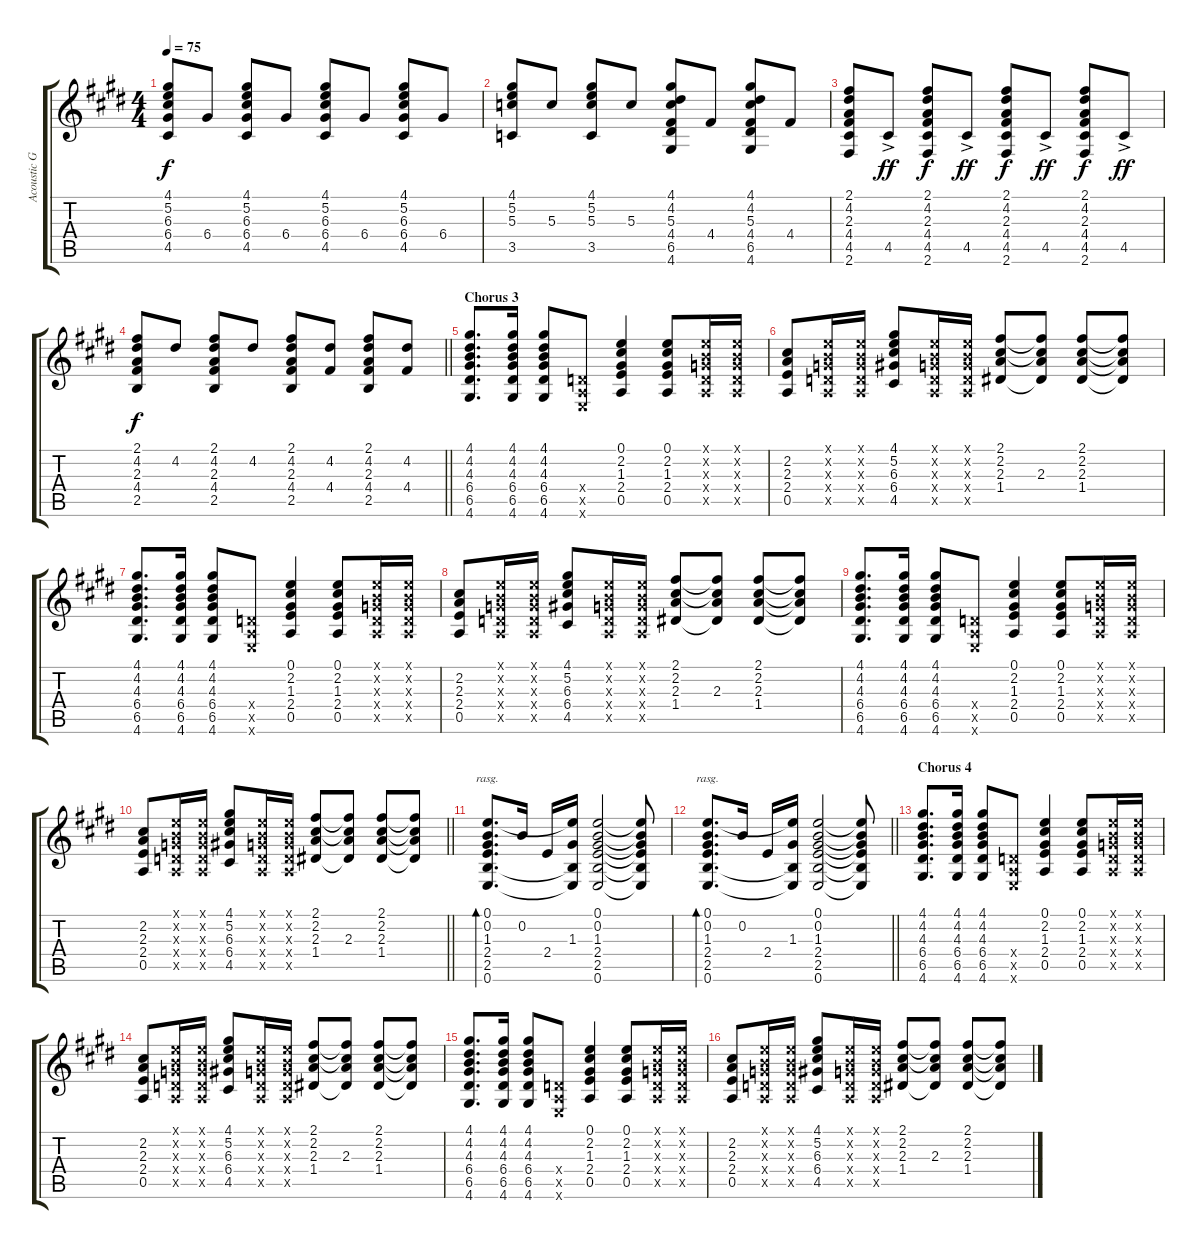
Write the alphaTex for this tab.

\track ("Acoustic Guitar" "Acoustic G") {instrument acousticguitarsteel}
\staff {score tabs}
\tuning (E4 B3 G3 D3 A2 E2) {hide}
\ts (4 4)
\tempo 75
\clef g2
\ks e
(4.1 5.2 6.3 6.4 4.5).8{dy f} 6.4.8 (4.1 5.2 6.3 6.4 4.5).8 6.4.8 (4.1 5.2 6.3 6.4 4.5).8 6.4.8 (4.1 5.2 6.3 6.4 4.5).8 6.4.8 |
(4.1 5.2 5.3 3.5).8 5.3.8 (4.1 5.2 5.3 3.5).8 5.3.8 (4.1 4.2 5.3 4.4 6.5 4.6).8 4.4.8 (4.1 4.2 5.3 4.4 6.5 4.6).8 4.4.8 |
(2.1 4.2 2.3 4.4 4.5 2.6).8 4.5{ac}.8{dy ff} (2.1 4.2 2.3 4.4 4.5 2.6).8{dy f} 4.5{ac}.8{dy ff} (2.1 4.2 2.3 4.4 4.5 2.6).8{dy f} 4.5{ac}.8{dy ff} (2.1 4.2 2.3 4.4 4.5 2.6).8{dy f} 4.5{ac}.8{dy ff} |
\barLineRight lightlight
(2.1 4.2 2.3 4.4 2.5).8{dy f} 4.2.8 (2.1 4.2 2.3 4.4 2.5).8 4.2.8 (2.1 4.2 2.3 4.4 2.5).8 (4.2 4.4).8 (2.1 4.2 2.3 4.4 2.5).8 (4.2 4.4).8 |
\section ("" "Chorus 3")
(4.1 4.2 4.3 6.4 6.5 4.6).8{d} (4.1 4.2 4.3 6.4 6.5 4.6).16 (4.1 4.2 4.3 6.4 6.5 4.6).8 (0.4{x} 0.5{x} 0.6{x}).8 (0.1 2.2 1.3 2.4 0.5).4 (0.1 2.2 1.3 2.4 0.5).8 (0.1{x} 0.2{x} 0.3{x} 0.4{x} 0.5{x}).16 (0.1{x} 0.2{x} 0.3{x} 0.4{x} 0.5{x}).16 |
(2.2 2.3 2.4 0.5).8 (0.1{x} 0.2{x} 0.3{x} 0.4{x} 0.5{x}).16 (0.1{x} 0.2{x} 0.3{x} 0.4{x} 0.5{x}).16 (4.1 5.2 6.3 6.4 4.5).8 (0.1{x} 0.2{x} 0.3{x} 0.4{x} 0.5{x}).16 (0.1{x} 0.2{x} 0.3{x} 0.4{x} 0.5{x}).16 (2.1 2.2 2.3 1.4).8 (2.1{t} 2.2{t} 2.3 1.4{t}).8 (2.1 2.2 2.3 1.4).8 (2.1{t} 2.2{t} 2.3{t} 1.4{t}).8 |
(4.1 4.2 4.3 6.4 6.5 4.6).8{d} (4.1 4.2 4.3 6.4 6.5 4.6).16 (4.1 4.2 4.3 6.4 6.5 4.6).8 (0.4{x} 0.5{x} 0.6{x}).8 (0.1 2.2 1.3 2.4 0.5).4 (0.1 2.2 1.3 2.4 0.5).8 (0.1{x} 0.2{x} 0.3{x} 0.4{x} 0.5{x}).16 (0.1{x} 0.2{x} 0.3{x} 0.4{x} 0.5{x}).16 |
(2.2 2.3 2.4 0.5).8 (0.1{x} 0.2{x} 0.3{x} 0.4{x} 0.5{x}).16 (0.1{x} 0.2{x} 0.3{x} 0.4{x} 0.5{x}).16 (4.1 5.2 6.3 6.4 4.5).8 (0.1{x} 0.2{x} 0.3{x} 0.4{x} 0.5{x}).16 (0.1{x} 0.2{x} 0.3{x} 0.4{x} 0.5{x}).16 (2.1 2.2 2.3 1.4).8 (2.1{t} 2.2{t} 2.3 1.4{t}).8 (2.1 2.2 2.3 1.4).8 (2.1{t} 2.2{t} 2.3{t} 1.4{t}).8 |
(4.1 4.2 4.3 6.4 6.5 4.6).8{d} (4.1 4.2 4.3 6.4 6.5 4.6).16 (4.1 4.2 4.3 6.4 6.5 4.6).8 (0.4{x} 0.5{x} 0.6{x}).8 (0.1 2.2 1.3 2.4 0.5).4 (0.1 2.2 1.3 2.4 0.5).8 (0.1{x} 0.2{x} 0.3{x} 0.4{x} 0.5{x}).16 (0.1{x} 0.2{x} 0.3{x} 0.4{x} 0.5{x}).16 |
\barLineRight lightlight
(2.2 2.3 2.4 0.5).8 (0.1{x} 0.2{x} 0.3{x} 0.4{x} 0.5{x}).16 (0.1{x} 0.2{x} 0.3{x} 0.4{x} 0.5{x}).16 (4.1 5.2 6.3 6.4 4.5).8 (0.1{x} 0.2{x} 0.3{x} 0.4{x} 0.5{x}).16 (0.1{x} 0.2{x} 0.3{x} 0.4{x} 0.5{x}).16 (2.1 2.2 2.3 1.4).8 (2.1{t} 2.2{t} 2.3 1.4{t}).8 (2.1 2.2 2.3 1.4).8 (2.1{t} 2.2{t} 2.3{t} 1.4{t}).8 |
(0.1 0.2 1.3 2.4 2.5 0.6).8{d bd 60 rasg ii} 0.2.16 2.4.16 (0.1{t} 1.3 2.5{t} 0.6{t}).16 (0.1 0.2 1.3 2.4 2.5 0.6).2 (0.1{t} 0.2{t} 1.3{t} 2.4{t} 2.5{t} 0.6{t}).8 |
\barLineRight lightlight
(0.1 0.2 1.3 2.4 2.5 0.6).8{d bd 120 rasg ii} 0.2.16 2.4.16 (0.1{t} 1.3 2.5{t} 0.6{t}).16 (0.1 0.2 1.3 2.4 2.5 0.6).2 (0.1{t} 0.2{t} 1.3{t} 2.4{t} 2.5{t} 0.6{t}).8 |
\section ("" "Chorus 4")
(4.1 4.2 4.3 6.4 6.5 4.6).8{d} (4.1 4.2 4.3 6.4 6.5 4.6).16 (4.1 4.2 4.3 6.4 6.5 4.6).8 (0.4{x} 0.5{x} 0.6{x}).8 (0.1 2.2 1.3 2.4 0.5).4 (0.1 2.2 1.3 2.4 0.5).8 (0.1{x} 0.2{x} 0.3{x} 0.4{x} 0.5{x}).16 (0.1{x} 0.2{x} 0.3{x} 0.4{x} 0.5{x}).16 |
(2.2 2.3 2.4 0.5).8 (0.1{x} 0.2{x} 0.3{x} 0.4{x} 0.5{x}).16 (0.1{x} 0.2{x} 0.3{x} 0.4{x} 0.5{x}).16 (4.1 5.2 6.3 6.4 4.5).8 (0.1{x} 0.2{x} 0.3{x} 0.4{x} 0.5{x}).16 (0.1{x} 0.2{x} 0.3{x} 0.4{x} 0.5{x}).16 (2.1 2.2 2.3 1.4).8 (2.1{t} 2.2{t} 2.3 1.4{t}).8 (2.1 2.2 2.3 1.4).8 (2.1{t} 2.2{t} 2.3{t} 1.4{t}).8 |
(4.1 4.2 4.3 6.4 6.5 4.6).8{d} (4.1 4.2 4.3 6.4 6.5 4.6).16 (4.1 4.2 4.3 6.4 6.5 4.6).8 (0.4{x} 0.5{x} 0.6{x}).8 (0.1 2.2 1.3 2.4 0.5).4 (0.1 2.2 1.3 2.4 0.5).8 (0.1{x} 0.2{x} 0.3{x} 0.4{x} 0.5{x}).16 (0.1{x} 0.2{x} 0.3{x} 0.4{x} 0.5{x}).16 |
(2.2 2.3 2.4 0.5).8 (0.1{x} 0.2{x} 0.3{x} 0.4{x} 0.5{x}).16 (0.1{x} 0.2{x} 0.3{x} 0.4{x} 0.5{x}).16 (4.1 5.2 6.3 6.4 4.5).8 (0.1{x} 0.2{x} 0.3{x} 0.4{x} 0.5{x}).16 (0.1{x} 0.2{x} 0.3{x} 0.4{x} 0.5{x}).16 (2.1 2.2 2.3 1.4).8 (2.1{t} 2.2{t} 2.3 1.4{t}).8 (2.1 2.2 2.3 1.4).8 (2.1{t} 2.2{t} 2.3{t} 1.4{t}).8
